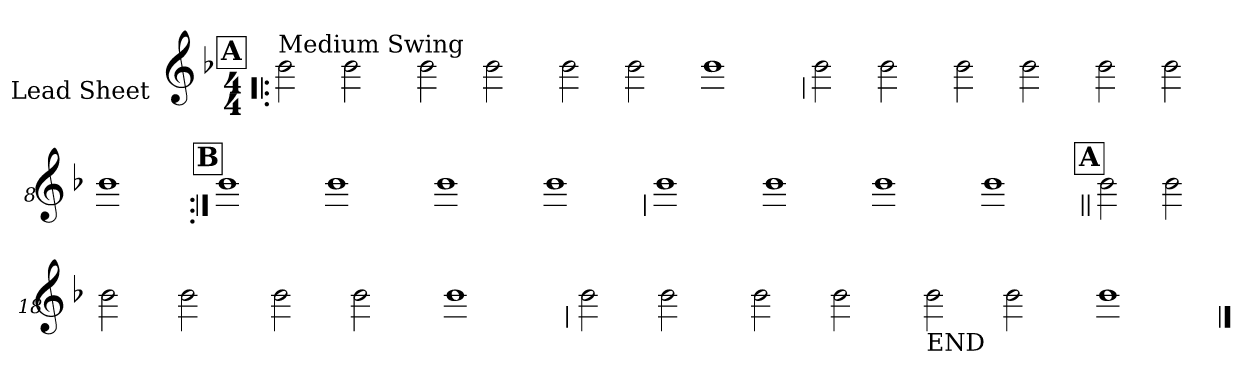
**kern
*part1
*staff1
*I"Lead Sheet
*stria0
*clefG2
*k[b-]
*F:
*M4/4
!!LO:REH:place=s1:a:t=A
=1!|:
!LO:TX:a:t=Medium Swing
2b-
2b-
=2-
2b-
2b-
=3-
2b-
2b-
=4-
1b-
!!LO:LB:g=z
=5
2b-
2b-
=6-
2b-
2b-
=7-
2b-
2b-
=8-
1b-
!!LO:LB:g=z
!!LO:REH:place=s1:a:t=B
=9:|!
1b-
=10-
1b-
=11-
1b-
=12-
1b-
!!LO:LB:g=z
=13
1b-
=14-
1b-
=15-
1b-
=16-
1b-
!!LO:LB:g=z
!!LO:REH:place=s1:a:t=A
=17||
2b-
2b-
=18-
2b-
2b-
=19-
2b-
2b-
=20-
1b-
!!LO:LB:g=z
=21
2b-
2b-
=22-
2b-
2b-
=23-
!LO:TX:b:t=END
2b-
2b-
=24-
1b-
==
*-
